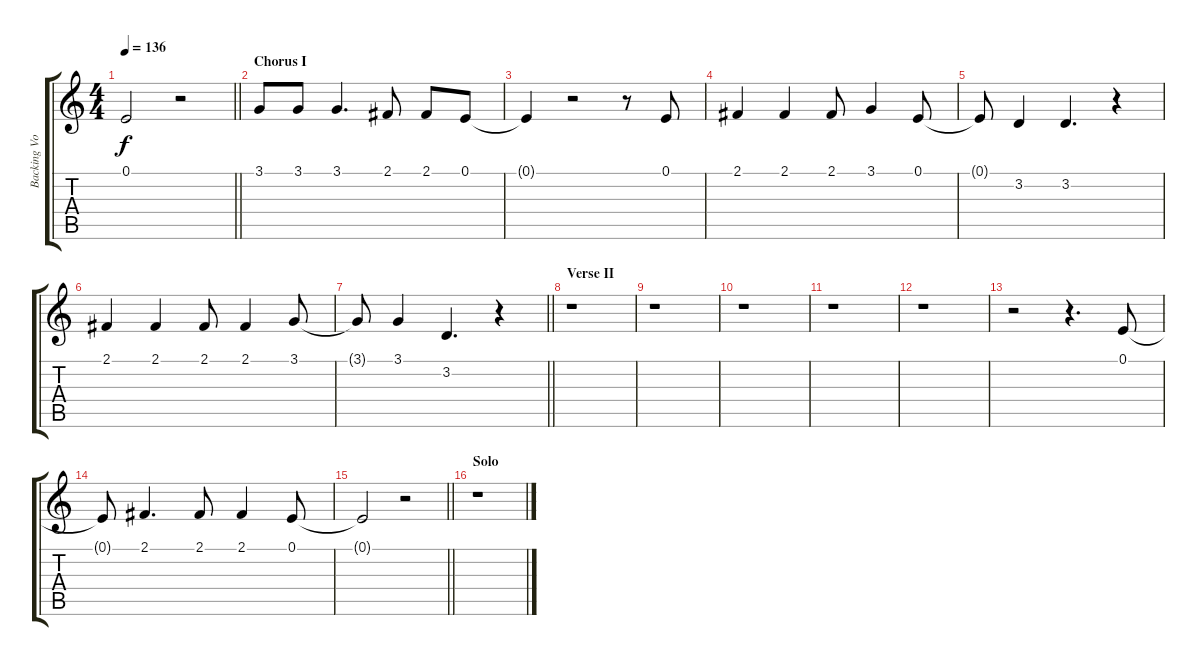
\track ("Backing Vocals" "Backing Vo") {instrument altosax}
\staff {score tabs}
\tuning (E4 B3 G3 D3 A2 E2) {hide}
\ts (4 4)
\tempo 136
\clef g2
\barLineRight lightlight
\ks c
0.1{t}.2{dy f} r.2 |
\section ("" "Chorus I")
3.1.8 3.1.8 3.1.4{d} 2.1.8 2.1.8 0.1.8 |
0.1{t}.4 r.2 r.8 0.1.8 |
2.1.4 2.1.4 2.1.8 3.1.4 0.1.8 |
0.1{t}.8 3.2.4 3.2.4{d} r.4 |
2.1.4 2.1.4 2.1.8 2.1.4 3.1.8 |
\barLineRight lightlight
3.1{t}.8 3.1.4 3.2.4{d} r.4 |
\section ("" "Verse II")
r.1 |
r.1 |
r.1 |
r.1 |
r.1 |
r.2 r.4{d} 0.1.8 |
0.1{t}.8 2.1.4{d} 2.1.8 2.1.4 0.1.8 |
\barLineRight lightlight
0.1{t}.2 r.2 |
\section ("" "Solo")
r.1
